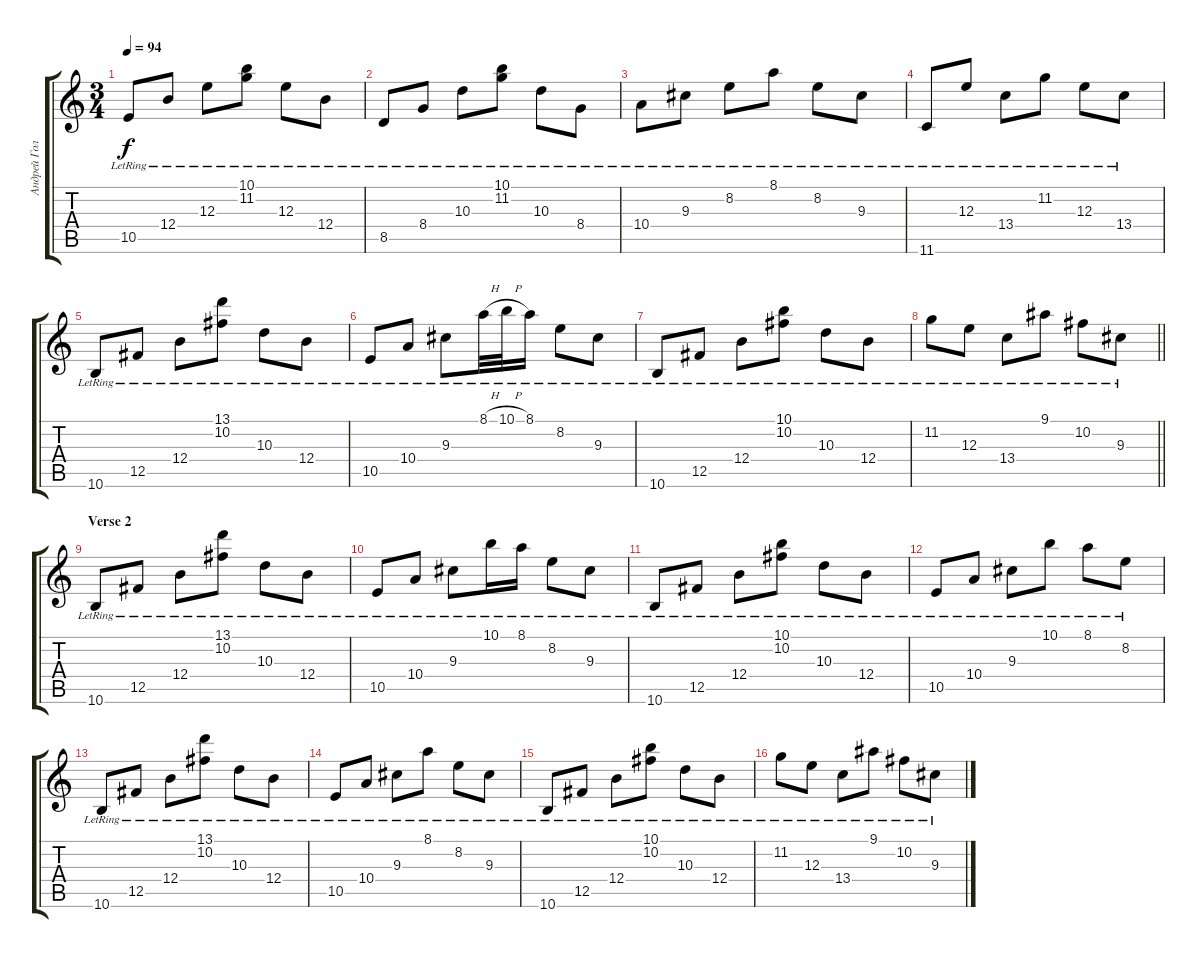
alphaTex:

\track ("Андрей Голованов" "Андрей Гол") {instrument electricguitarclean}
\staff {score tabs}
\tuning (Db4 Ab3 E3 B2 Gb2 Db2) {hide}
\ts (3 4)
\tempo 94
\clef g2
\ks c
10.5{lr}.8{dy f} 12.4{lr}.8 12.3{lr}.8 (10.1{lr} 11.2{lr}).8 12.3{lr}.8 12.4{lr}.8 |
8.5{lr}.8 8.4{lr}.8 10.3{lr}.8 (10.1{lr} 11.2{lr}).8 10.3{lr}.8 8.4{lr}.8 |
10.4{lr}.8 9.3{lr}.8 8.2{lr}.8 8.1{lr}.8 8.2{lr}.8 9.3{lr}.8 |
11.6{lr}.8 12.3{lr}.8 13.4{lr}.8 11.2{lr}.8 12.3{lr}.8 13.4{lr}.8 |
10.6{lr}.8 12.5{lr}.8 12.4{lr}.8 (13.1{lr} 10.2{lr}).8 10.3{lr}.8 12.4{lr}.8 |
10.5{lr}.8 10.4{lr}.8 9.3{lr}.8 8.1{h lr}.32 10.1{h lr}.32 8.1{lr}.16 8.2{lr}.8 9.3{lr}.8 |
10.6{lr}.8 12.5{lr}.8 12.4{lr}.8 (10.1{lr} 10.2{lr}).8 10.3{lr}.8 12.4{lr}.8 |
\barLineRight lightlight
11.2{lr}.8 12.3{lr}.8 13.4{lr}.8 9.1{lr}.8 10.2{lr}.8 9.3{lr}.8 |
\section ("" "Verse 2")
10.6{lr}.8 12.5{lr}.8 12.4{lr}.8 (13.1{lr} 10.2{lr}).8 10.3{lr}.8 12.4{lr}.8 |
10.5{lr}.8 10.4{lr}.8 9.3{lr}.8 10.1{lr}.16 8.1{lr}.16 8.2{lr}.8 9.3{lr}.8 |
10.6{lr}.8 12.5{lr}.8 12.4{lr}.8 (10.1{lr} 10.2{lr}).8 10.3{lr}.8 12.4{lr}.8 |
10.5{lr}.8 10.4{lr}.8 9.3{lr}.8 10.1{lr}.8 8.1{lr}.8 8.2{lr}.8 |
10.6{lr}.8 12.5{lr}.8 12.4{lr}.8 (13.1{lr} 10.2{lr}).8 10.3{lr}.8 12.4{lr}.8 |
10.5{lr}.8 10.4{lr}.8 9.3{lr}.8 8.1{lr}.8 8.2{lr}.8 9.3{lr}.8 |
10.6{lr}.8 12.5{lr}.8 12.4{lr}.8 (10.1{lr} 10.2{lr}).8 10.3{lr}.8 12.4{lr}.8 |
11.2{lr}.8 12.3{lr}.8 13.4{lr}.8 9.1{lr}.8 10.2{lr}.8 9.3{lr}.8
